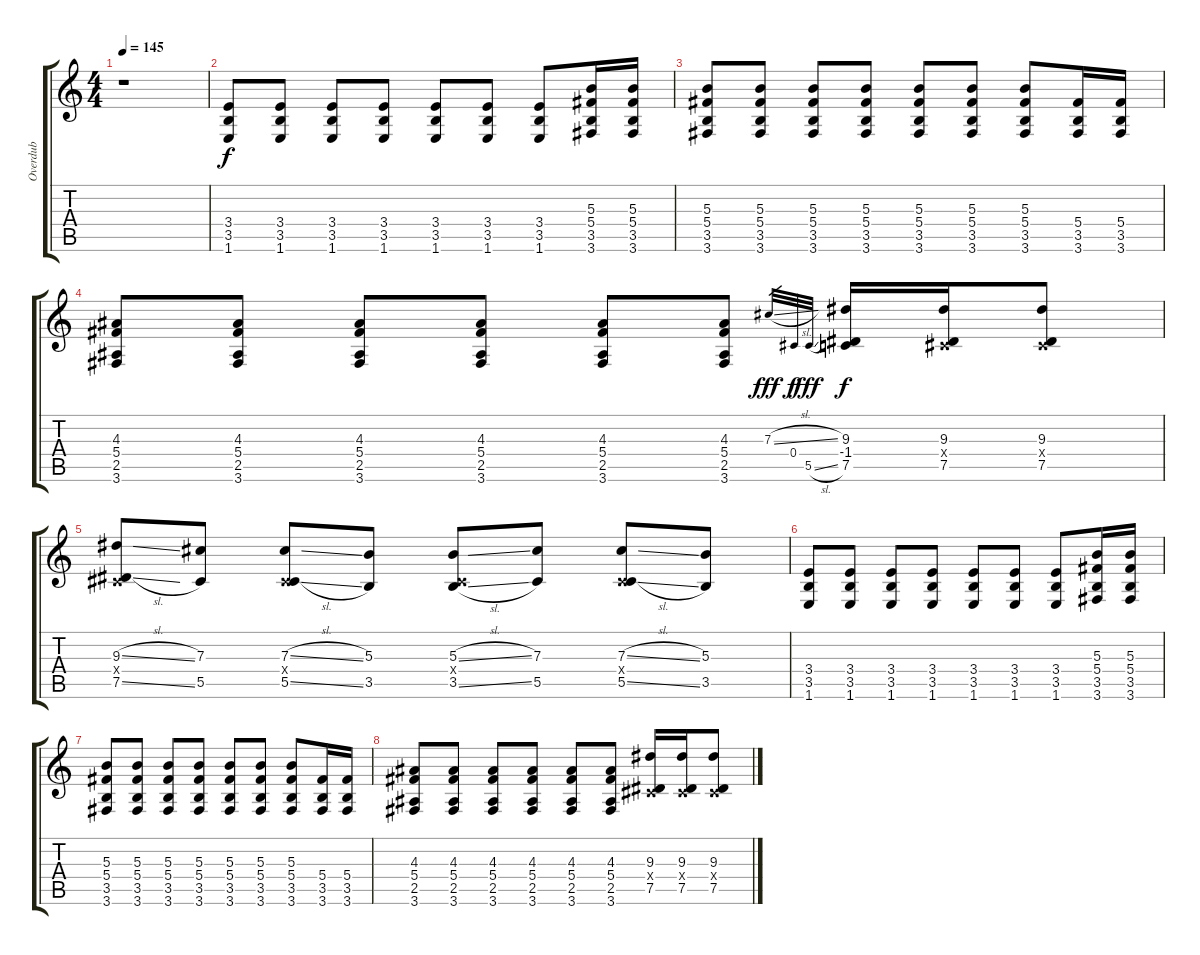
\track ("Overdub" "Overdub") {instrument overdrivenguitar}
\staff {score tabs}
\tuning (Eb4 Bb3 Gb3 Db3 Ab2 Eb2) {hide}
\ts (4 4)
\tempo 145
\clef g2
\ks c
r.1{dy f} |
(3.4 3.5 1.6).8{volume 16 balance 4} (3.4 3.5 1.6).8 (3.4 3.5 1.6).8 (3.4 3.5 1.6).8 (3.4 3.5 1.6).8 (3.4 3.5 1.6).8 (3.4 3.5 1.6).8 (5.3 5.4 3.5 3.6).16 (5.3 5.4 3.5 3.6).16 |
(5.3 5.4 3.5 3.6).8 (5.3 5.4 3.5 3.6).8 (5.3 5.4 3.5 3.6).8 (5.3 5.4 3.5 3.6).8 (5.3 5.4 3.5 3.6).8 (5.3 5.4 3.5 3.6).8 (5.3 5.4 3.5 3.6).8 (5.4 3.5 3.6).16 (5.4 3.5 3.6).16 |
(4.3 5.4 2.5 3.6).8 (4.3 5.4 2.5 3.6).8 (4.3 5.4 2.5 3.6).8 (4.3 5.4 2.5 3.6).8 (4.3 5.4 2.5 3.6).8 (4.3 5.4 2.5 3.6).8 7.3{sl}.32{gr dy fff} 0.4.32{gr dy f} 5.5{sl}.32{gr dy fff} (9.3 -1.4 7.5).16{dy f} (9.3 0.4{x} 7.5).16 (9.3 0.4{x} 7.5).8 |
(9.3{sl} 0.4{x} 7.5{sl}).8 (7.3 5.5).8 (7.3{sl} 0.4{x} 5.5{sl}).8 (5.3 3.5).8 (5.3{sl} 0.4{x} 3.5{sl}).8 (7.3 5.5).8 (7.3{sl} 0.4{x} 5.5{sl}).8 (5.3 3.5).8 |
(3.4 3.5 1.6).8 (3.4 3.5 1.6).8 (3.4 3.5 1.6).8 (3.4 3.5 1.6).8 (3.4 3.5 1.6).8 (3.4 3.5 1.6).8 (3.4 3.5 1.6).8 (5.3 5.4 3.5 3.6).16 (5.3 5.4 3.5 3.6).16 |
(5.3 5.4 3.5 3.6).8 (5.3 5.4 3.5 3.6).8 (5.3 5.4 3.5 3.6).8 (5.3 5.4 3.5 3.6).8 (5.3 5.4 3.5 3.6).8 (5.3 5.4 3.5 3.6).8 (5.3 5.4 3.5 3.6).8 (5.4 3.5 3.6).16 (5.4 3.5 3.6).16 |
(4.3 5.4 2.5 3.6).8 (4.3 5.4 2.5 3.6).8 (4.3 5.4 2.5 3.6).8 (4.3 5.4 2.5 3.6).8 (4.3 5.4 2.5 3.6).8 (4.3 5.4 2.5 3.6).8 (9.3 0.4{x} 7.5).16 (9.3 0.4{x} 7.5).16 (9.3 0.4{x} 7.5).8
